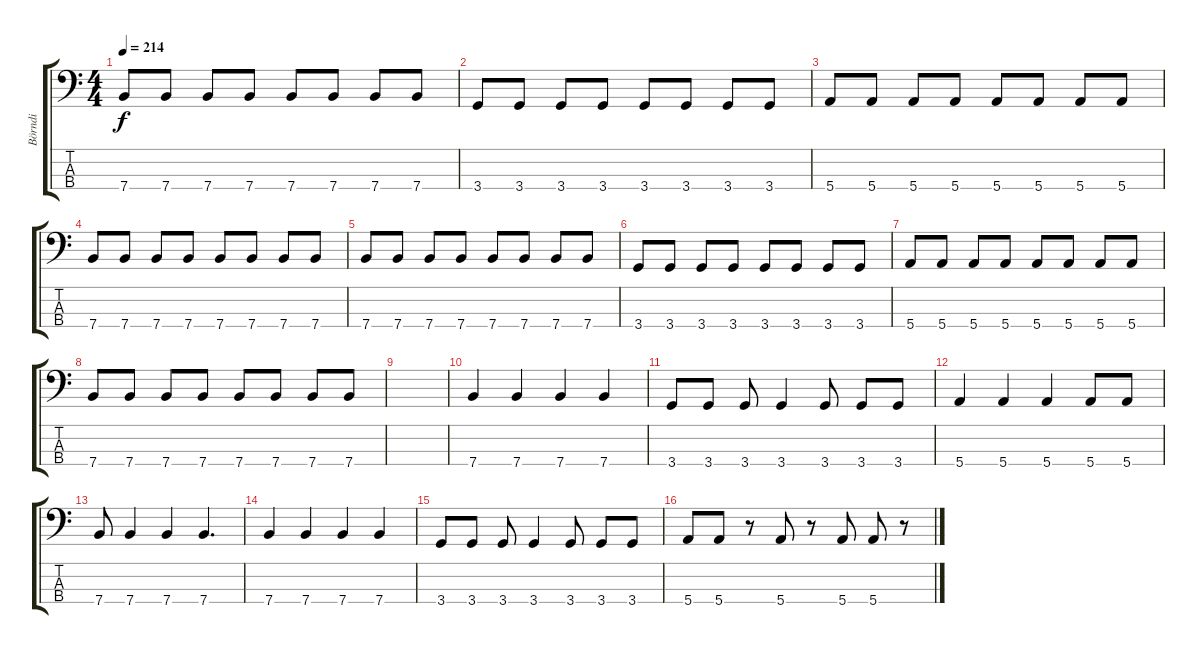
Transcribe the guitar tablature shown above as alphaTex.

\track ("Börndi" "Börndi") {instrument electricbasspick}
\staff {score tabs}
\tuning (G2 D2 A1 E1) {hide}
\ts (4 4)
\tempo 214
\clef f4
\ks c
7.4.8{dy f} 7.4.8 7.4.8 7.4.8 7.4.8 7.4.8 7.4.8 7.4.8 |
3.4.8 3.4.8 3.4.8 3.4.8 3.4.8 3.4.8 3.4.8 3.4.8 |
5.4.8 5.4.8 5.4.8 5.4.8 5.4.8 5.4.8 5.4.8 5.4.8 |
7.4.8 7.4.8 7.4.8 7.4.8 7.4.8 7.4.8 7.4.8 7.4.8 |
7.4.8 7.4.8 7.4.8 7.4.8 7.4.8 7.4.8 7.4.8 7.4.8 |
3.4.8 3.4.8 3.4.8 3.4.8 3.4.8 3.4.8 3.4.8 3.4.8 |
5.4.8 5.4.8 5.4.8 5.4.8 5.4.8 5.4.8 5.4.8 5.4.8 |
7.4.8 7.4.8 7.4.8 7.4.8 7.4.8 7.4.8 7.4.8 7.4.8 |
|
7.4.4 7.4.4 7.4.4 7.4.4 |
3.4.8 3.4.8 3.4.8 3.4.4 3.4.8 3.4.8 3.4.8 |
5.4.4 5.4.4 5.4.4 5.4.8 5.4.8 |
7.4.8 7.4.4 7.4.4 7.4.4{d} |
7.4.4 7.4.4 7.4.4 7.4.4 |
3.4.8 3.4.8 3.4.8 3.4.4 3.4.8 3.4.8 3.4.8 |
5.4.8 5.4.8 r.8 5.4.8 r.8 5.4.8 5.4.8 r.8
